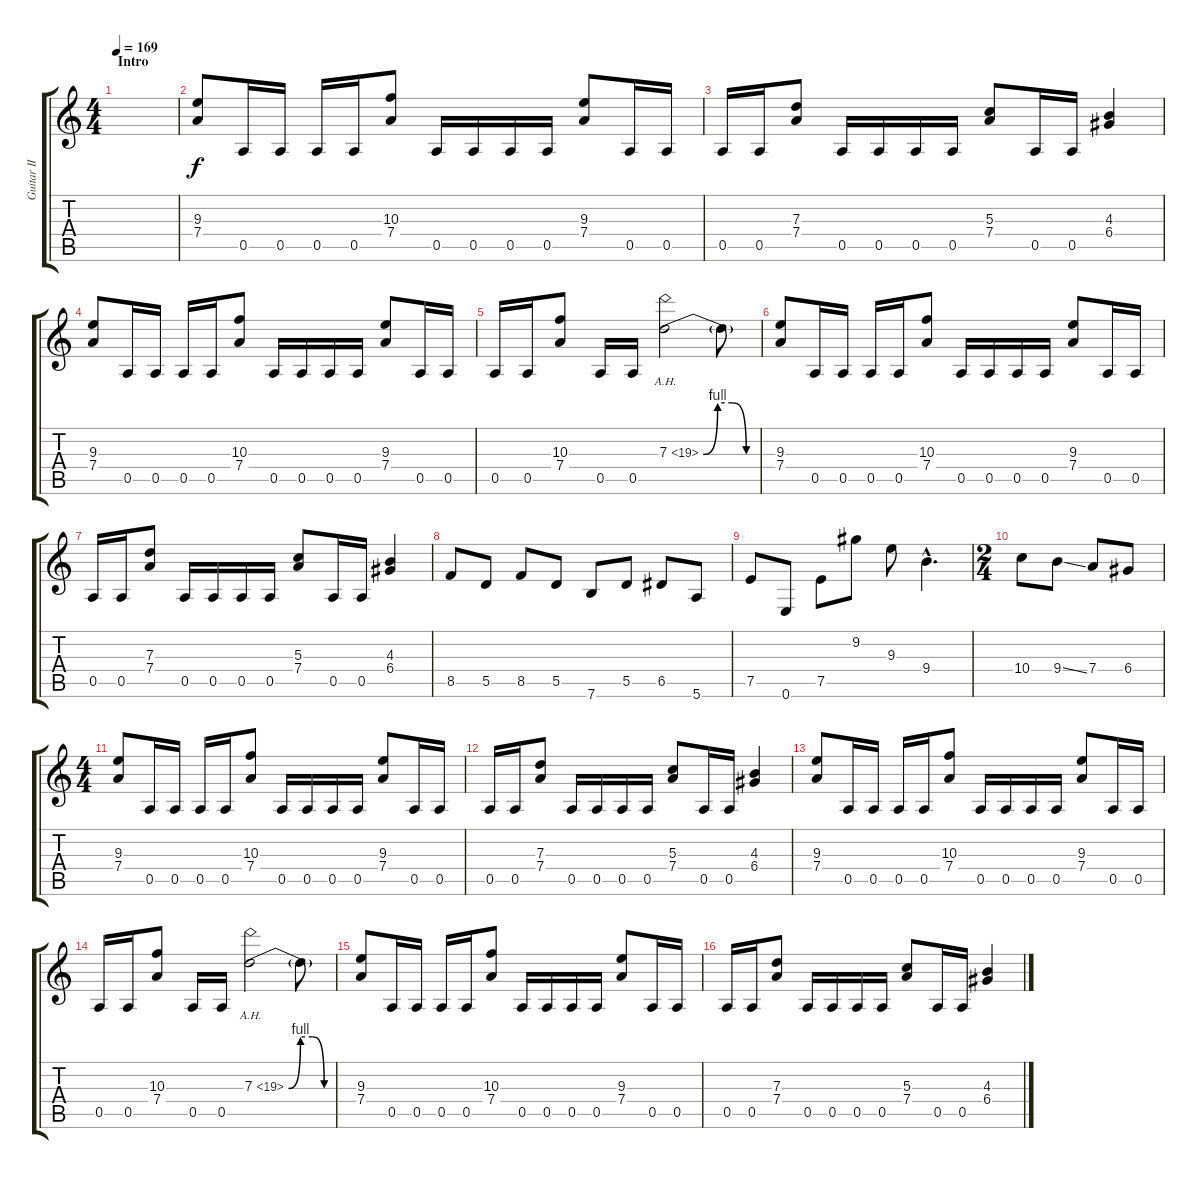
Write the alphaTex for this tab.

\track ("Guitar II" "Guitar II") {instrument distortionguitar}
\staff {score tabs}
\tuning (E4 B3 G3 D3 A2 E2) {hide}
\ts (4 4)
\section ("" "Intro")
\tempo 169
\clef g2
\ks c
|
(9.3 7.4).8 0.5.16 0.5.16 0.5.16 0.5.16 (10.3 7.4).8 0.5.16 0.5.16 0.5.16 0.5.16 (9.3 7.4).8 0.5.16 0.5.16 |
0.5.16 0.5.16 (7.3 7.4).8 0.5.16 0.5.16 0.5.16 0.5.16 (5.3 7.4).8 0.5.16 0.5.16 (4.3 6.4).4 |
(9.3 7.4).8 0.5.16 0.5.16 0.5.16 0.5.16 (10.3 7.4).8 0.5.16 0.5.16 0.5.16 0.5.16 (9.3 7.4).8 0.5.16 0.5.16 |
0.5.16 0.5.16 (10.3 7.4).8 0.5.16 0.5.16 7.3{be (custom 0 0 15 4 30 4 45 0 60 0) ah 12}.2 7.3{t}.8 |
(9.3 7.4).8 0.5.16 0.5.16 0.5.16 0.5.16 (10.3 7.4).8 0.5.16 0.5.16 0.5.16 0.5.16 (9.3 7.4).8 0.5.16 0.5.16 |
0.5.16 0.5.16 (7.3 7.4).8 0.5.16 0.5.16 0.5.16 0.5.16 (5.3 7.4).8 0.5.16 0.5.16 (4.3 6.4).4 |
8.5.8 5.5.8 8.5.8 5.5.8 7.6.8 5.5.8 6.5.8 5.6.8 |
7.5.8 0.6.8 7.5.8 9.2.8 9.3.8 9.4{hac}.4{d} |
\ts (2 4)
10.4.8 9.4{ss}.8 7.4.8 6.4.8 |
\ts (4 4)
(9.3 7.4).8 0.5.16 0.5.16 0.5.16 0.5.16 (10.3 7.4).8 0.5.16 0.5.16 0.5.16 0.5.16 (9.3 7.4).8 0.5.16 0.5.16 |
0.5.16 0.5.16 (7.3 7.4).8 0.5.16 0.5.16 0.5.16 0.5.16 (5.3 7.4).8 0.5.16 0.5.16 (4.3 6.4).4 |
(9.3 7.4).8 0.5.16 0.5.16 0.5.16 0.5.16 (10.3 7.4).8 0.5.16 0.5.16 0.5.16 0.5.16 (9.3 7.4).8 0.5.16 0.5.16 |
0.5.16 0.5.16 (10.3 7.4).8 0.5.16 0.5.16 7.3{be (custom 0 0 15 4 30 4 45 0 60 0) ah 12}.2 7.3{t}.8 |
(9.3 7.4).8 0.5.16 0.5.16 0.5.16 0.5.16 (10.3 7.4).8 0.5.16 0.5.16 0.5.16 0.5.16 (9.3 7.4).8 0.5.16 0.5.16 |
0.5.16 0.5.16 (7.3 7.4).8 0.5.16 0.5.16 0.5.16 0.5.16 (5.3 7.4).8 0.5.16 0.5.16 (4.3 6.4).4
